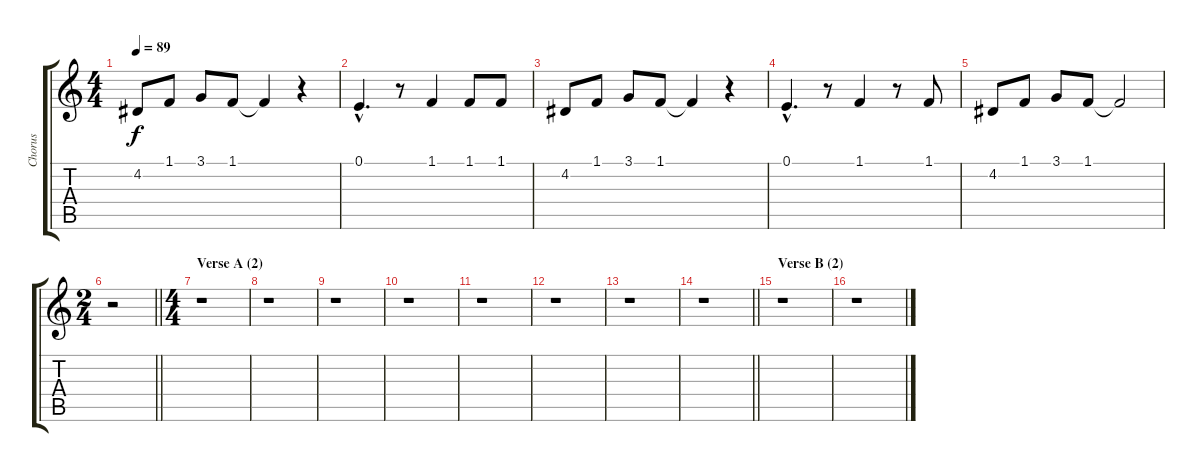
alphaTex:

\track ("Chorus" "Chorus") {instrument sopranosax}
\staff {score tabs}
\tuning (E4 B3 G3 D3 A2 E2) {hide}
\ts (4 4)
\tempo 89
\clef g2
\ks c
4.2.8{dy f} 1.1.8 3.1.8 1.1.8 1.1{t}.4 r.4 |
0.1{hac}.4{d} r.8 1.1.4 1.1.8 1.1.8 |
4.2.8 1.1.8 3.1.8 1.1.8 1.1{t}.4 r.4 |
0.1{hac}.4{d} r.8 1.1.4 r.8 1.1.8 |
4.2.8 1.1.8 3.1.8 1.1.8 1.1{t}.2 |
\ts (2 4)
\barLineRight lightlight
r.2 |
\ts (4 4)
\section ("" "Verse A (2)")
r.1 |
r.1 |
r.1 |
r.1 |
r.1 |
r.1 |
r.1 |
\barLineRight lightlight
r.1 |
\section ("" "Verse B (2)")
r.1 |
r.1
